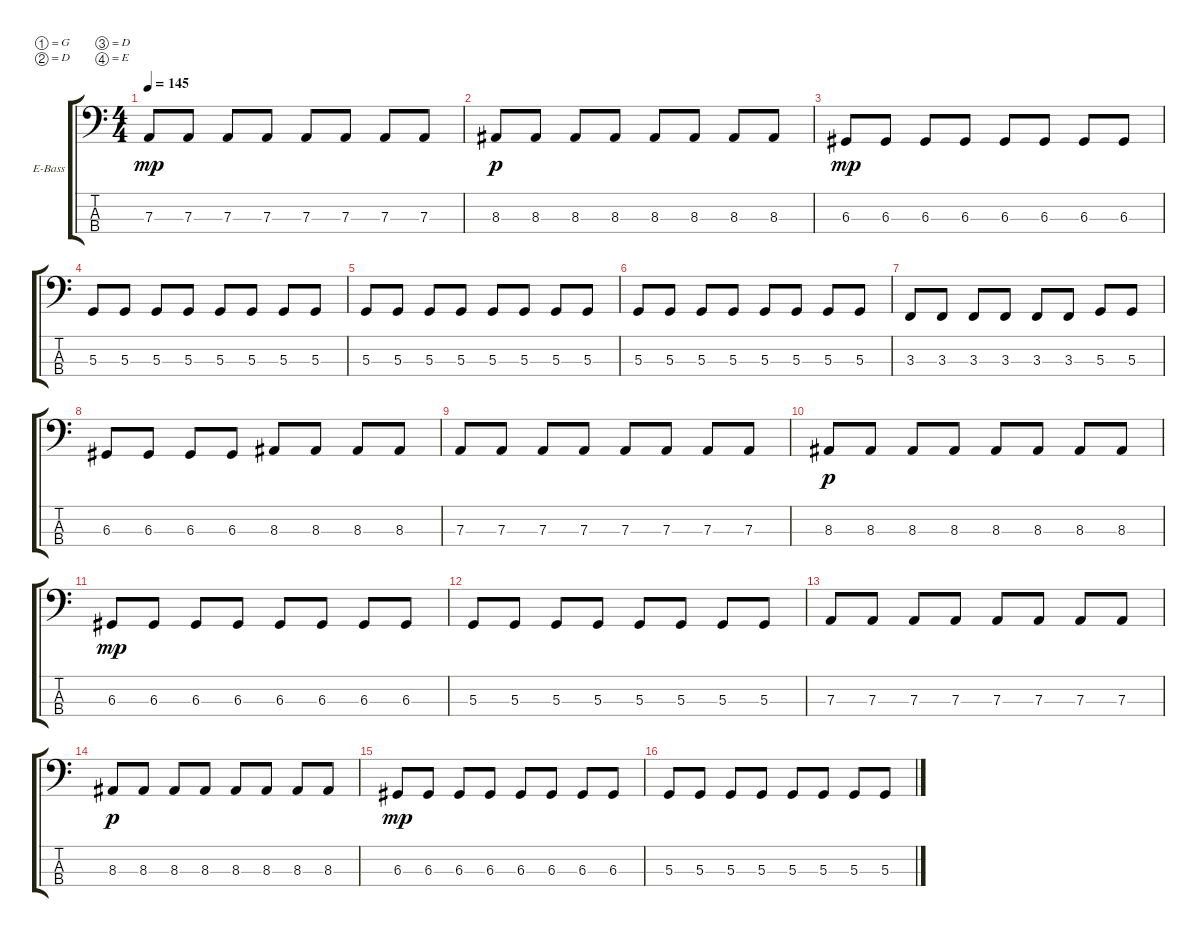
\defaultSystemsLayout 4
\bracketExtendMode groupsimilarinstruments
\firstSystemTrackNameOrientation horizontal
\otherSystemsTrackNameOrientation horizontal
\track ("Electric Bass" "E-Bass") {instrument electricbassfinger}
\staff {score tabs}
\tuning (G2 D2 D1 E1)
\ts (4 4)
\tempo 145
\clef f4
\ks c
7.3.8{dy mp} 7.3.8 7.3.8 7.3.8 7.3.8 7.3.8 7.3.8 7.3.8 |
8.3.8{dy p} 8.3.8 8.3.8 8.3.8 8.3.8 8.3.8 8.3.8 8.3.8 |
6.3.8{dy mp} 6.3.8 6.3.8 6.3.8 6.3.8 6.3.8 6.3.8 6.3.8 |
5.3.8 5.3.8 5.3.8 5.3.8 5.3.8 5.3.8 5.3.8 5.3.8 |
5.3.8 5.3.8 5.3.8 5.3.8 5.3.8 5.3.8 5.3.8 5.3.8 |
5.3.8 5.3.8 5.3.8 5.3.8 5.3.8 5.3.8 5.3.8 5.3.8 |
3.3.8 3.3.8 3.3.8 3.3.8 3.3.8 3.3.8 5.3.8 5.3.8 |
6.3.8 6.3.8 6.3.8 6.3.8 8.3.8 8.3.8 8.3.8 8.3.8 |
7.3.8 7.3.8 7.3.8 7.3.8 7.3.8 7.3.8 7.3.8 7.3.8 |
8.3.8{dy p} 8.3.8 8.3.8 8.3.8 8.3.8 8.3.8 8.3.8 8.3.8 |
6.3.8{dy mp} 6.3.8 6.3.8 6.3.8 6.3.8 6.3.8 6.3.8 6.3.8 |
5.3.8 5.3.8 5.3.8 5.3.8 5.3.8 5.3.8 5.3.8 5.3.8 |
7.3.8 7.3.8 7.3.8 7.3.8 7.3.8 7.3.8 7.3.8 7.3.8 |
8.3.8{dy p} 8.3.8 8.3.8 8.3.8 8.3.8 8.3.8 8.3.8 8.3.8 |
6.3.8{dy mp} 6.3.8 6.3.8 6.3.8 6.3.8 6.3.8 6.3.8 6.3.8 |
5.3.8 5.3.8 5.3.8 5.3.8 5.3.8 5.3.8 5.3.8 5.3.8
